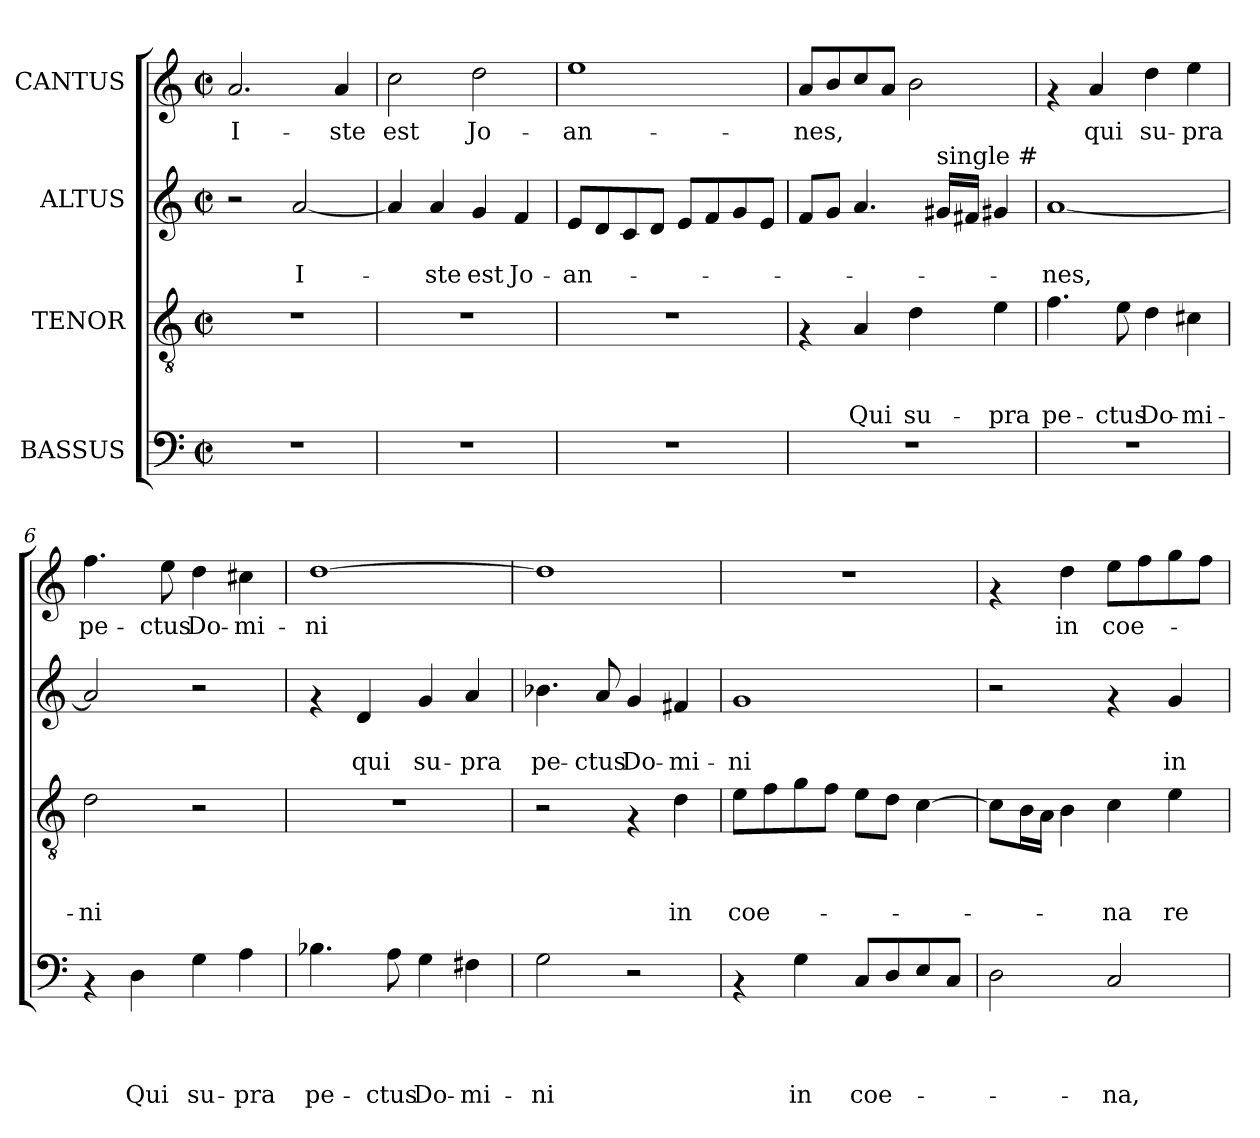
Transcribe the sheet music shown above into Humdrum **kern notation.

**kern	**text	**text	**text	**text	**kern	**text	**text	**text	**kern	**text	**text	**kern	**text
*part4	*part4	*part4	*part4	*part4	*part3	*part3	*part3	*part3	*part2	*part2	*part2	*part1	*part1
*staff4	*staff4	*staff4	*staff4	*staff4	*staff3	*staff3	*staff3	*staff3	*staff2	*staff2	*staff2	*staff1	*staff1
*I"BASSUS	*	*	*	*	*I"TENOR	*	*	*	*I"ALTUS	*	*	*I"CANTUS	*
*clefF4	*	*	*	*	*clefGv2	*	*	*	*clefG2	*	*	*clefG2	*
*k[]	*	*	*	*	*k[]	*	*	*	*k[]	*	*	*k[]	*
*C:	*	*	*	*	*C:	*	*	*	*C:	*	*	*C:	*
*M2/2	*	*	*	*	*M2/2	*	*	*	*M2/2	*	*	*M2/2	*
*met(c|)	*	*	*	*	*met(c|)	*	*	*	*met(c|)	*	*	*met(c|)	*
=1	=1	=1	=1	=1	=1	=1	=1	=1	=1	=1	=1	=1	=1
!	!	!	!	!	!	!	!	!	!	!	!	!	!LO:LY:b
1r	.	.	.	.	1r	.	.	.	2r	.	.	2.a/	I-
!	!	!	!	!	!	!	!	!	!	!	!LO:LY:b	!	!
.	.	.	.	.	.	.	.	.	[<2a/	.	I-	.	.
!	!	!	!	!	!	!	!	!	!	!	!	!	!LO:LY:b
.	.	.	.	.	.	.	.	.	.	.	.	4a/	-ste
=2	=2	=2	=2	=2	=2	=2	=2	=2	=2	=2	=2	=2	=2
!	!	!	!	!	!	!	!	!	!	!	!	!	!LO:LY:b
1r	.	.	.	.	1r	.	.	.	4a/]	.	.	2cc\	est
!	!	!	!	!	!	!	!	!	!	!	!LO:LY:b	!	!
.	.	.	.	.	.	.	.	.	4a/	.	-ste	.	.
!	!	!	!	!	!	!	!	!	!	!	!LO:LY:b	!	!LO:LY:b
.	.	.	.	.	.	.	.	.	4g/	.	est	2dd\	Jo-
!	!	!	!	!	!	!	!	!	!	!	!LO:LY:b	!	!
.	.	.	.	.	.	.	.	.	4f/	.	Jo-	.	.
=3	=3	=3	=3	=3	=3	=3	=3	=3	=3	=3	=3	=3	=3
!	!	!	!	!	!	!	!	!	!	!	!LO:LY:b	!	!LO:LY:b
1r	.	.	.	.	1r	.	.	.	8e/L	.	-an-	1ee	-an-
.	.	.	.	.	.	.	.	.	8d/	.	.	.	.
.	.	.	.	.	.	.	.	.	8c/	.	.	.	.
.	.	.	.	.	.	.	.	.	8d/J	.	.	.	.
.	.	.	.	.	.	.	.	.	8e/L	.	.	.	.
.	.	.	.	.	.	.	.	.	8f/	.	.	.	.
.	.	.	.	.	.	.	.	.	8g/	.	.	.	.
.	.	.	.	.	.	.	.	.	8e/J	.	.	.	.
=4	=4	=4	=4	=4	=4	=4	=4	=4	=4	=4	=4	=4	=4
!	!	!	!	!	!	!	!	!	!	!	!	!	!LO:LY:b
1r	.	.	.	.	4rF	.	.	.	8f/L	.	.	8a/L	-nes,
.	.	.	.	.	.	.	.	.	8g/J	.	.	8b/	.
!	!	!	!	!	!	!	!	!LO:LY:b	!	!	!	!	!
.	.	.	.	.	4A/	.	.	Qui	4.a/	.	.	8cc/	.
.	.	.	.	.	.	.	.	.	.	.	.	8a/J	.
!	!	!	!	!	!	!	!	!LO:LY:b	!	!	!	!	!
.	.	.	.	.	4d\	.	.	su-	.	.	.	2b\	.
!	!	!	!	!	!	!	!	!	!LO:TX:a:t=single #	!	!	!	!
.	.	.	.	.	.	.	.	.	16g#/LL	.	.	.	.
.	.	.	.	.	.	.	.	.	16f#X/JJ	.	.	.	.
!	!	!	!	!	!	!	!	!LO:LY:b	!	!	!	!	!
.	.	.	.	.	4e\	.	.	-pra	4g#X/	.	.	.	.
=5	=5	=5	=5	=5	=5	=5	=5	=5	=5	=5	=5	=5	=5
!	!	!	!	!	!	!	!	!LO:LY:b	!	!	!LO:LY:b	!	!
1r	.	.	.	.	4.f\	.	.	pe-	[<1a	.	-nes,	4rf	.
!	!	!	!	!	!	!	!	!	!	!	!	!	!LO:LY:b
.	.	.	.	.	.	.	.	.	.	.	.	4a/	qui
!	!	!	!	!	!	!	!	!LO:LY:b	!	!	!	!	!
.	.	.	.	.	8e\	.	.	-ctus	.	.	.	.	.
!	!	!	!	!	!	!	!	!LO:LY:b	!	!	!	!	!LO:LY:b
.	.	.	.	.	4d\	.	.	Do-	.	.	.	4dd\	su-
!	!	!	!	!	!	!	!	!LO:LY:b	!	!	!	!	!LO:LY:b
.	.	.	.	.	4c#X\	.	.	-mi-	.	.	.	4ee\	-pra
=6	=6	=6	=6	=6	=6	=6	=6	=6	=6	=6	=6	=6	=6
!	!	!	!	!	!	!	!	!LO:LY:b	!	!	!	!	!LO:LY:b
4rAA	.	.	.	.	2d\	.	.	-ni	2a/]	.	.	4.ff\	pe-
!	!	!	!	!LO:LY:b	!	!	!	!	!	!	!	!	!
4D\	.	.	.	Qui	.	.	.	.	.	.	.	.	.
!	!	!	!	!	!	!	!	!	!	!	!	!	!LO:LY:b
.	.	.	.	.	.	.	.	.	.	.	.	8ee\	-ctus
!	!	!	!	!LO:LY:b	!	!	!	!	!	!	!	!	!LO:LY:b
4G\	.	.	.	su-	2r	.	.	.	2r	.	.	4dd\	Do-
!	!	!	!	!LO:LY:b	!	!	!	!	!	!	!	!	!LO:LY:b
4A\	.	.	.	-pra	.	.	.	.	.	.	.	4cc#X\	-mi-
!!LO:LB:g=z
=7	=7	=7	=7	=7	=7	=7	=7	=7	=7	=7	=7	=7	=7
!	!	!	!	!LO:LY:b	!	!	!	!	!	!	!	!	!LO:LY:b
4.B-X\	.	.	.	pe-	1r	.	.	.	4rf	.	.	[>1dd	-ni
!	!	!	!	!	!	!	!	!	!	!	!LO:LY:b	!	!
.	.	.	.	.	.	.	.	.	4d/	.	qui	.	.
!	!	!	!	!LO:LY:b	!	!	!	!	!	!	!	!	!
8A\	.	.	.	-ctus	.	.	.	.	.	.	.	.	.
!	!	!	!	!LO:LY:b	!	!	!	!	!	!	!LO:LY:b	!	!
4G\	.	.	.	Do-	.	.	.	.	4g/	.	su-	.	.
!	!	!	!	!LO:LY:b	!	!	!	!	!	!	!LO:LY:b	!	!
4F#X\	.	.	.	-mi-	.	.	.	.	4a/	.	-pra	.	.
=8	=8	=8	=8	=8	=8	=8	=8	=8	=8	=8	=8	=8	=8
!	!	!	!	!LO:LY:b	!	!	!	!	!	!	!LO:LY:b	!	!
2G\	.	.	.	-ni	2r	.	.	.	4.b-X\	.	pe-	1dd]	.
!	!	!	!	!	!	!	!	!	!	!	!LO:LY:b	!	!
.	.	.	.	.	.	.	.	.	8a/	.	-ctus	.	.
!	!	!	!	!	!	!	!	!	!	!	!LO:LY:b	!	!
2r	.	.	.	.	4rF	.	.	.	4g/	.	Do-	.	.
!	!	!	!	!	!	!	!	!LO:LY:b	!	!	!LO:LY:b	!	!
.	.	.	.	.	4d\	.	.	in	4f#X/	.	-mi-	.	.
=9	=9	=9	=9	=9	=9	=9	=9	=9	=9	=9	=9	=9	=9
!	!	!	!	!	!	!	!	!LO:LY:b	!	!	!LO:LY:b	!	!
4rAA	.	.	.	.	8e\L	.	.	coe-	1g	.	-ni	1r	.
.	.	.	.	.	8f\	.	.	.	.	.	.	.	.
!	!	!	!	!LO:LY:b	!	!	!	!	!	!	!	!	!
4G\	.	.	.	in	8g\	.	.	.	.	.	.	.	.
.	.	.	.	.	8f\J	.	.	.	.	.	.	.	.
!	!	!	!	!LO:LY:b	!	!	!	!	!	!	!	!	!
8C/L	.	.	.	coe-	8e\L	.	.	.	.	.	.	.	.
8D/	.	.	.	.	8d\J	.	.	.	.	.	.	.	.
8E/	.	.	.	.	[>4c\	.	.	.	.	.	.	.	.
8C/J	.	.	.	.	.	.	.	.	.	.	.	.	.
=10	=10	=10	=10	=10	=10	=10	=10	=10	=10	=10	=10	=10	=10
2D\	.	.	.	.	8c\L]	.	.	.	2r	.	.	4rf	.
.	.	.	.	.	16B\L	.	.	.	.	.	.	.	.
.	.	.	.	.	16A\JJ	.	.	.	.	.	.	.	.
!	!	!	!	!	!	!	!	!	!	!	!	!	!LO:LY:b
.	.	.	.	.	4B\	.	.	.	.	.	.	4dd\	in
!	!	!	!	!LO:LY:b	!	!	!	!LO:LY:b	!	!	!	!	!LO:LY:b
2C/	.	.	.	-na,	4c\	.	.	-na	4rf	.	.	8ee\L	coe-
.	.	.	.	.	.	.	.	.	.	.	.	8ff\	.
!	!	!	!	!	!	!	!	!LO:LY:b	!	!	!LO:LY:b	!	!
.	.	.	.	.	4e\	.	.	re-	4g/	.	in	8gg\	.
.	.	.	.	.	.	.	.	.	.	.	.	8ff\J	.
=	=	=	=	=	=	=	=	=	=	=	=	=	=
*-	*-	*-	*-	*-	*-	*-	*-	*-	*-	*-	*-	*-	*-
